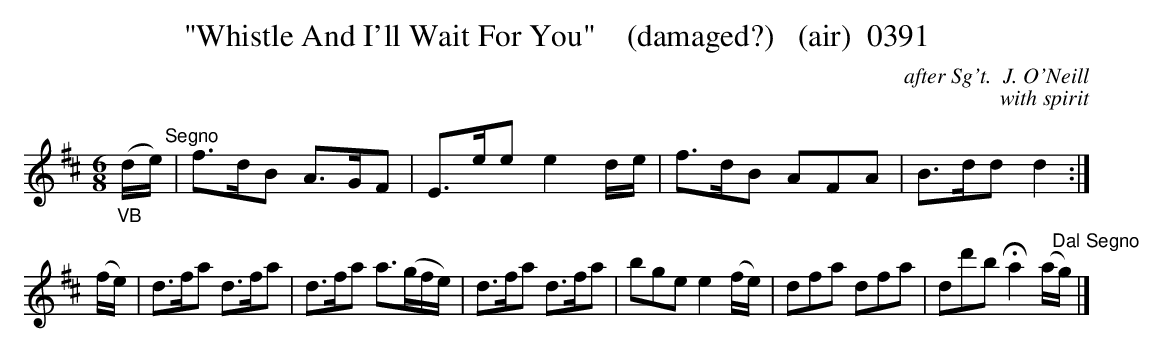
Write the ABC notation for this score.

X:1
T:"Whistle And I'll Wait For You"    (damaged?)   (air)  0391
C:after Sg't.  J. O'Neill
C:with spirit
M:6/8
L:1/8
K:D
"_VB"(d/2e/2)"^Segno"|f3/2d/2B A3/2G/2F|E3/2e/2e e2d/2e/2|f3/2d/2B AFA|B3/2d/2d d2:|
(f/2e/2)|d3/2f/2a d3/2f/2a|d3/2f/2a a3/2(g/2f/2e/2)|d3/2f/2a d3/2f/2a|bge e2(f/2e/2)|dfa dfa|dd'b Ha2 (a/2/"^Dal Segno"g/2)|]
